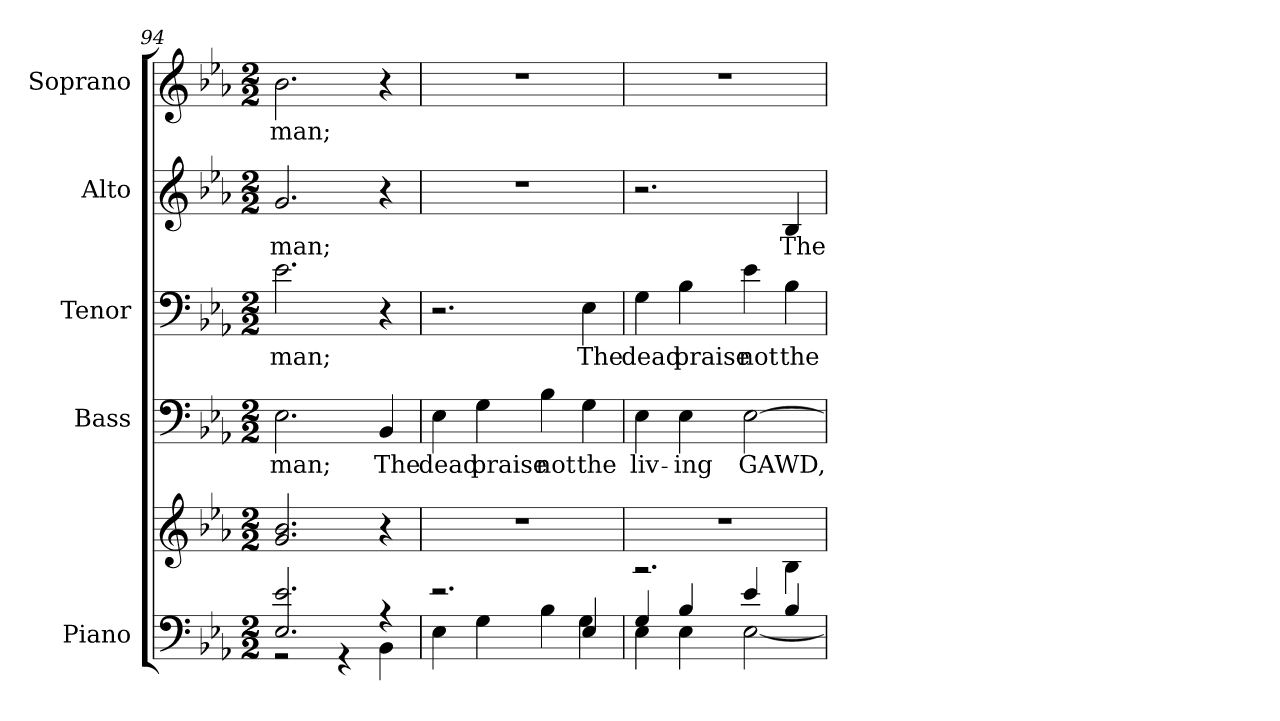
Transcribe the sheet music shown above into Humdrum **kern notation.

**kern	**kern	**kern	**text	**kern	**text	**kern	**text	**kern	**text
*part5	*part5	*part4	*part4	*part3	*part3	*part2	*part2	*part1	*part1
*staff6	*staff5	*staff4	*staff4	*staff3	*staff3	*staff2	*staff2	*staff1	*staff1
*I"Piano	*	*I"Bass	*	*I"Tenor	*	*I"Alto	*	*I"Soprano	*
*I'Pno.	*	*I'B.	*	*I'T.	*	*I'A.	*	*I'S.	*
*clefF4	*clefG2	*clefF4	*	*clefF4	*	*clefG2	*	*clefG2	*
*k[b-e-a-]	*k[b-e-a-]	*k[b-e-a-]	*	*k[b-e-a-]	*	*k[b-e-a-]	*	*k[b-e-a-]	*
*E-:	*E-:	*E-:	*	*E-:	*	*E-:	*	*E-:	*
*M2/2	*M2/2	*M2/2	*	*M2/2	*	*M2/2	*	*M2/2	*
=94	=94	=94	=94	=94	=94	=94	=94	=94	=94
*^	*	*	*	*	*	*	*	*	*
!	!	!	!	!LO:LY:b:color=#000000	!	!	!	!	!	!
!	!	!	!	!	!	!LO:LY:b:color=#000000	!	!	!	!
!	!	!	!	!	!	!	!	!LO:LY:b:color=#000000	!	!
!	!	!	!	!	!	!	!	!	!	!LO:LY:b:color=#000000
2.E-i/ 2.e-i	2r	2.gi/ 2.b-i	2.E-i\	man;	2.e-i\	man;	2.gi/	man;	2.b-i\	man;
.	4r	.	.	.	.	.	.	.	.	.
!	!	!	!	!LO:LY:b:color=#000000	!	!	!	!	!	!
4r	4BB-i\	4r	4BB-i/	The	4r	.	4r	.	4r	.
=95	=95	=95	=95	=95	=95	=95	=95	=95	=95	=95
!	!	!	!	!LO:LY:b:color=#000000	!	!	!	!	!	!
2.r	4E-i\	1r	4E-i\	dead	2.r	.	1r	.	1r	.
!	!	!	!	!LO:LY:b:color=#000000	!	!	!	!	!	!
.	4Gi\	.	4Gi\	praise	.	.	.	.	.	.
!	!	!	!	!LO:LY:b:color=#000000	!	!	!	!	!	!
.	4B-i\	.	4B-i\	not	.	.	.	.	.	.
!	!	!	!	!LO:LY:b:color=#000000	!	!	!	!	!	!
!	!	!	!	!	!	!LO:LY:b:color=#000000	!	!	!	!
4E-i/	4Gi\	.	4Gi\	the	4E-i\	The	.	.	.	.
=96	=96	=96	=96	=96	=96	=96	=96	=96	=96	=96
*	*	*^	*	*	*	*	*	*	*	*
!	!	!	!	!	!LO:LY:b:color=#000000	!	!	!	!	!	!
!	!	!	!	!	!	!	!LO:LY:b:color=#000000	!	!	!	!
4Gi/	4E-i\	1r	2.r	4E-i\	liv-	4Gi\	dead	2.r	.	1r	.
!	!	!	!	!	!LO:LY:b:color=#000000	!	!	!	!	!	!
!	!	!	!	!	!	!	!LO:LY:b:color=#000000	!	!	!	!
4B-i/	4E-i\	.	.	4E-i\	-ing	4B-i\	praise	.	.	.	.
!	!	!	!	!	!LO:LY:b:color=#000000	!	!	!	!	!	!
!	!	!	!	!	!	!	!LO:LY:b:color=#000000	!	!	!	!
4e-i/	[<2E-i\	.	.	[>2E-i\	GAWD,	4e-i\	not	.	.	.	.
!	!	!	!	!	!	!	!LO:LY:b:color=#000000	!	!	!	!
!	!	!	!	!	!	!	!	!	!LO:LY:b:color=#000000	!	!
4B-i/	.	.	4B-i\	.	.	4B-i\	the	4B-i/	The	.	.
*v	*v	*	*	*	*	*	*	*	*	*	*
*	*v	*v	*	*	*	*	*	*	*	*
=	=	=	=	=	=	=	=	=	=
*-	*-	*-	*-	*-	*-	*-	*-	*-	*-
